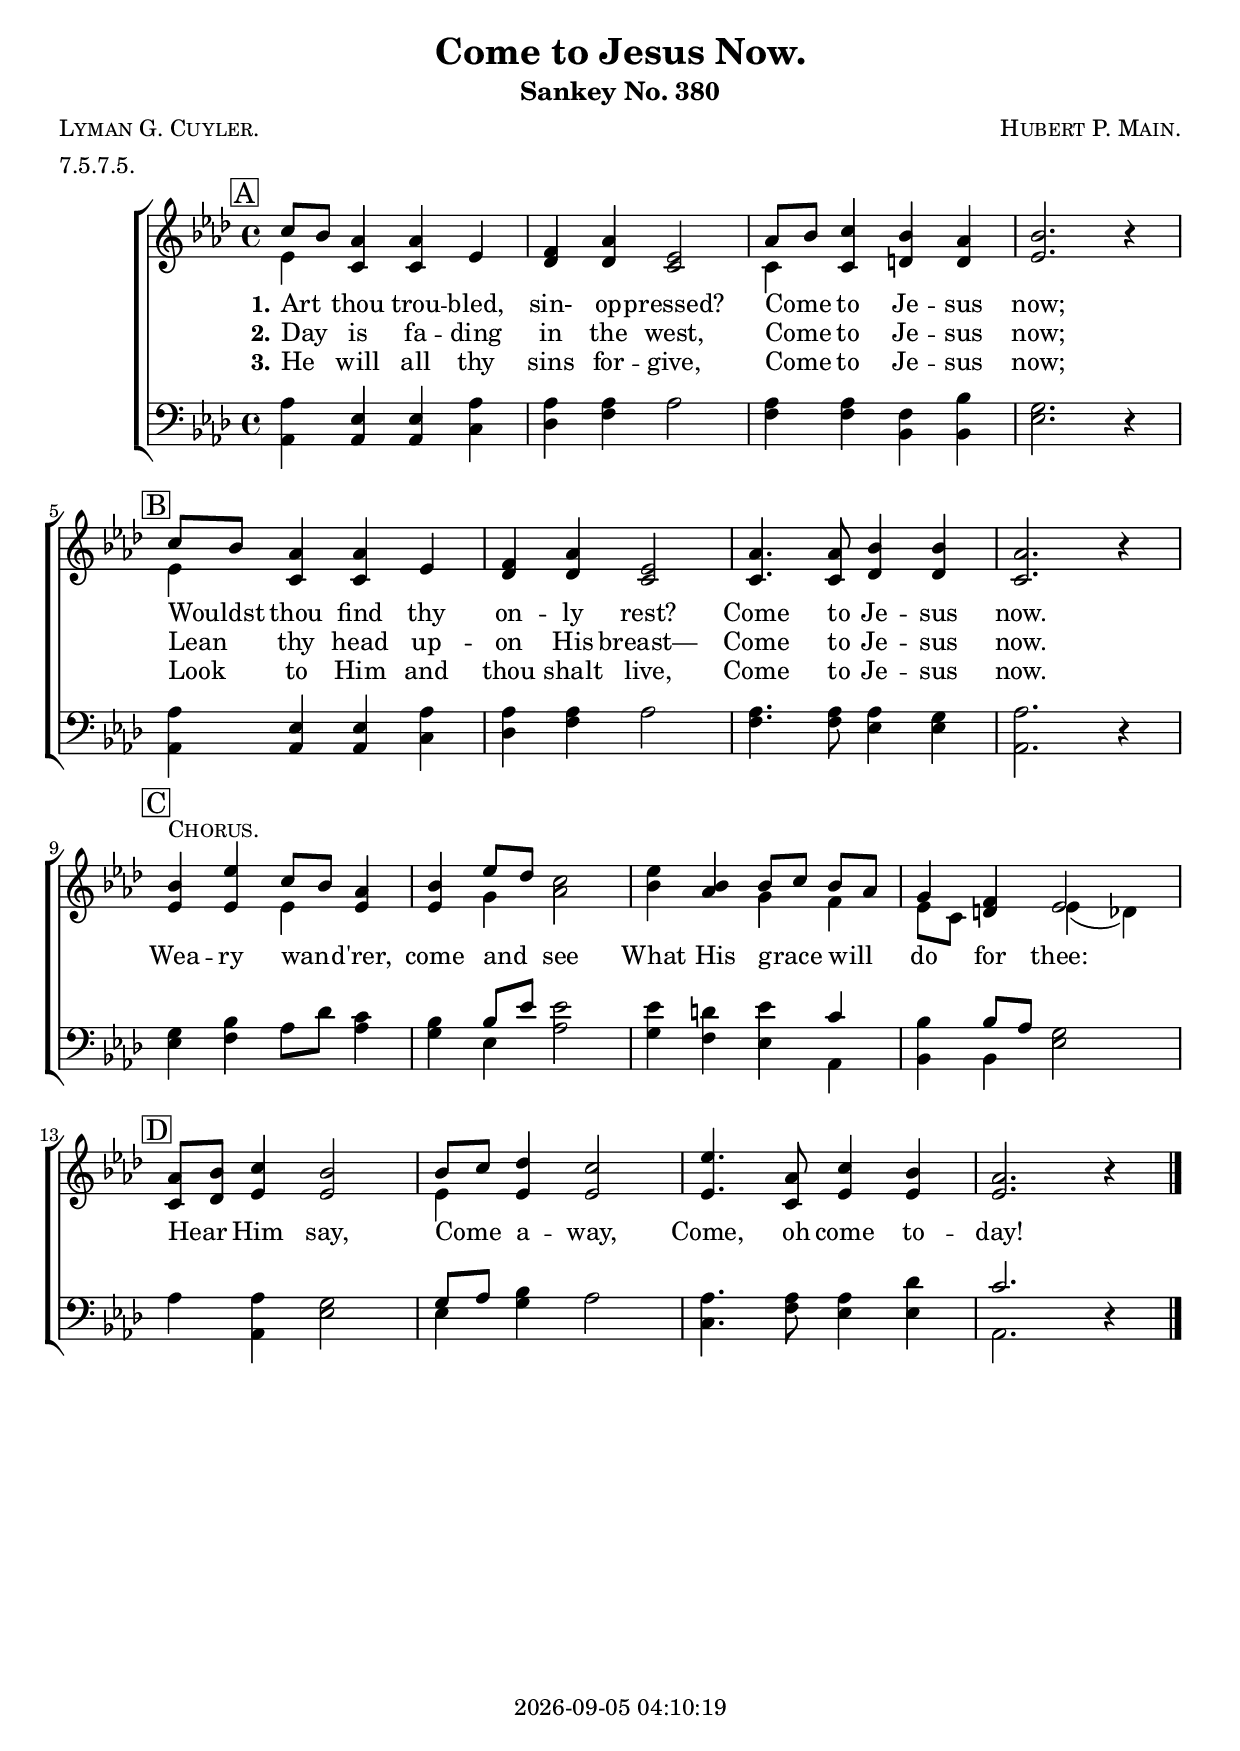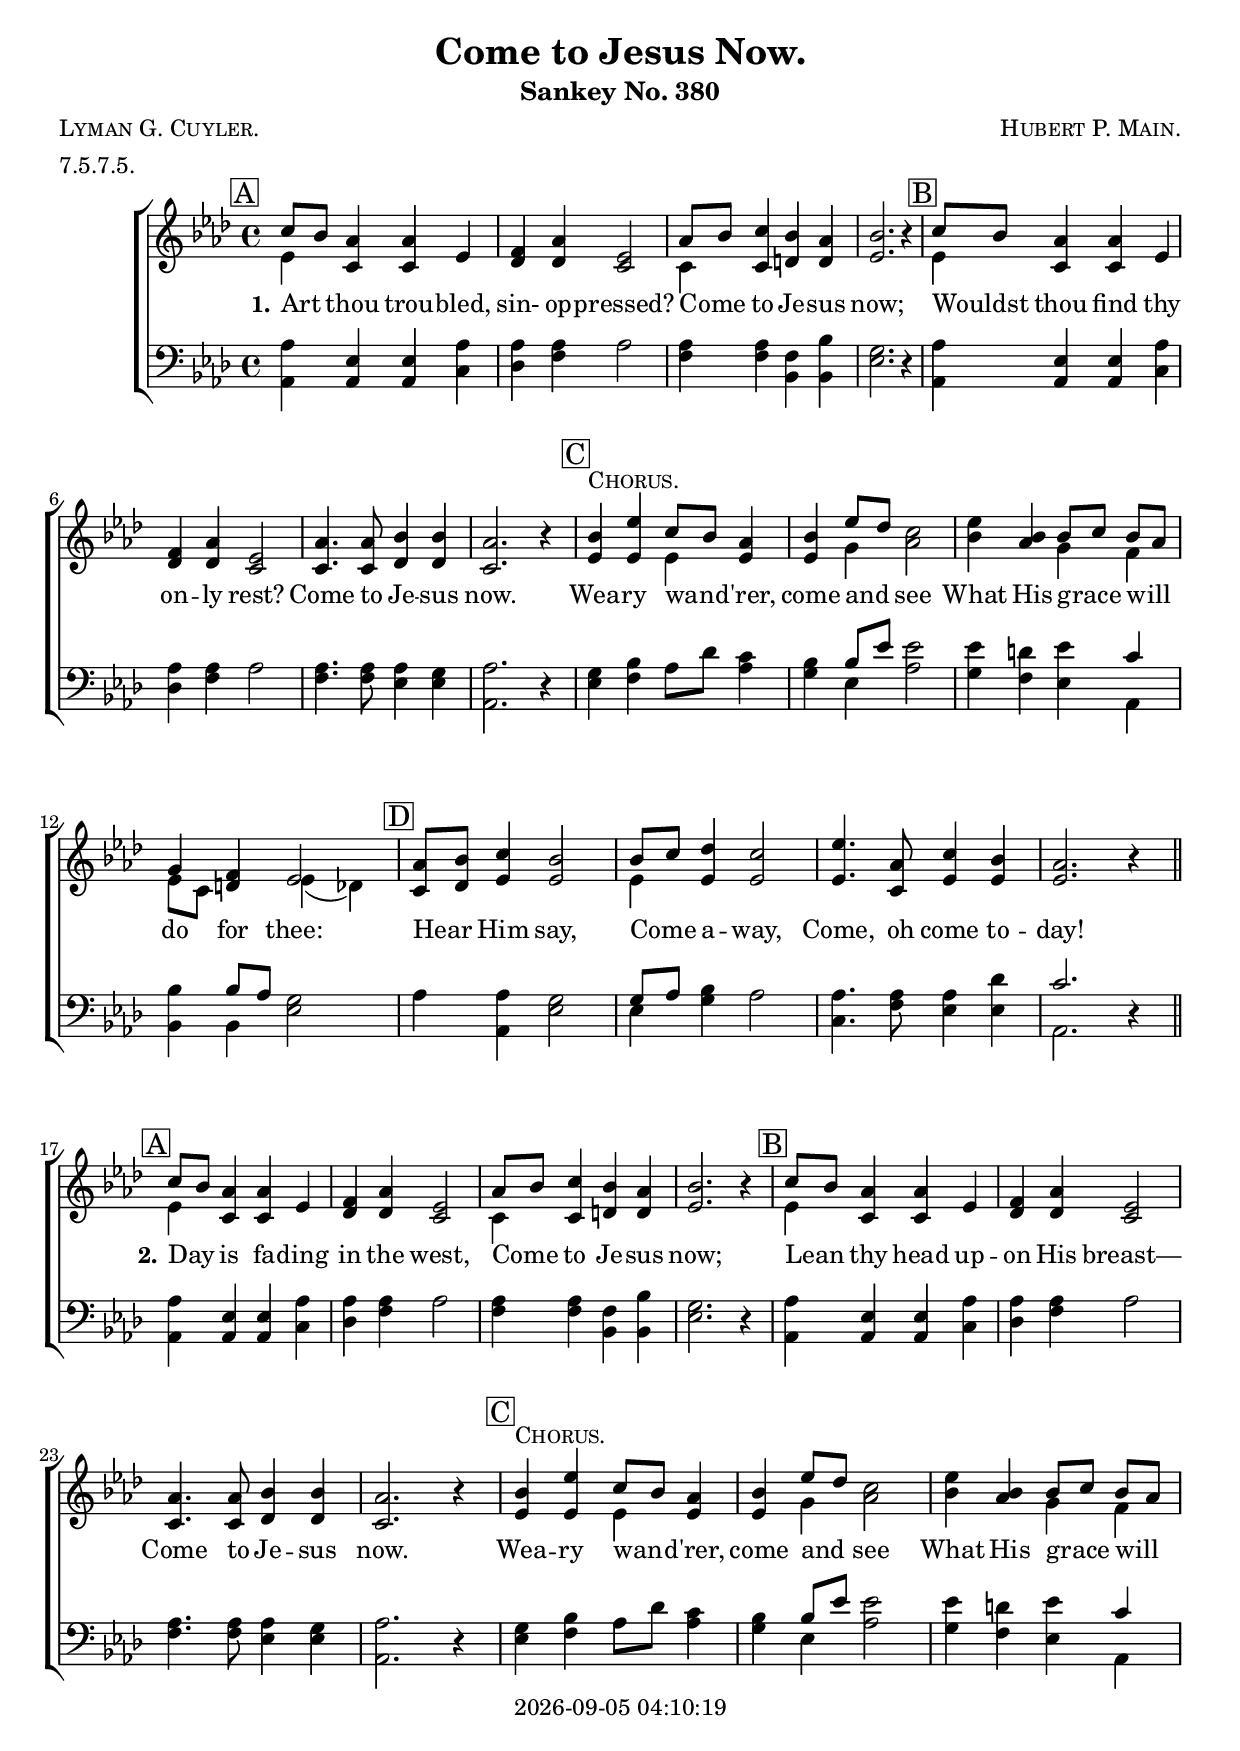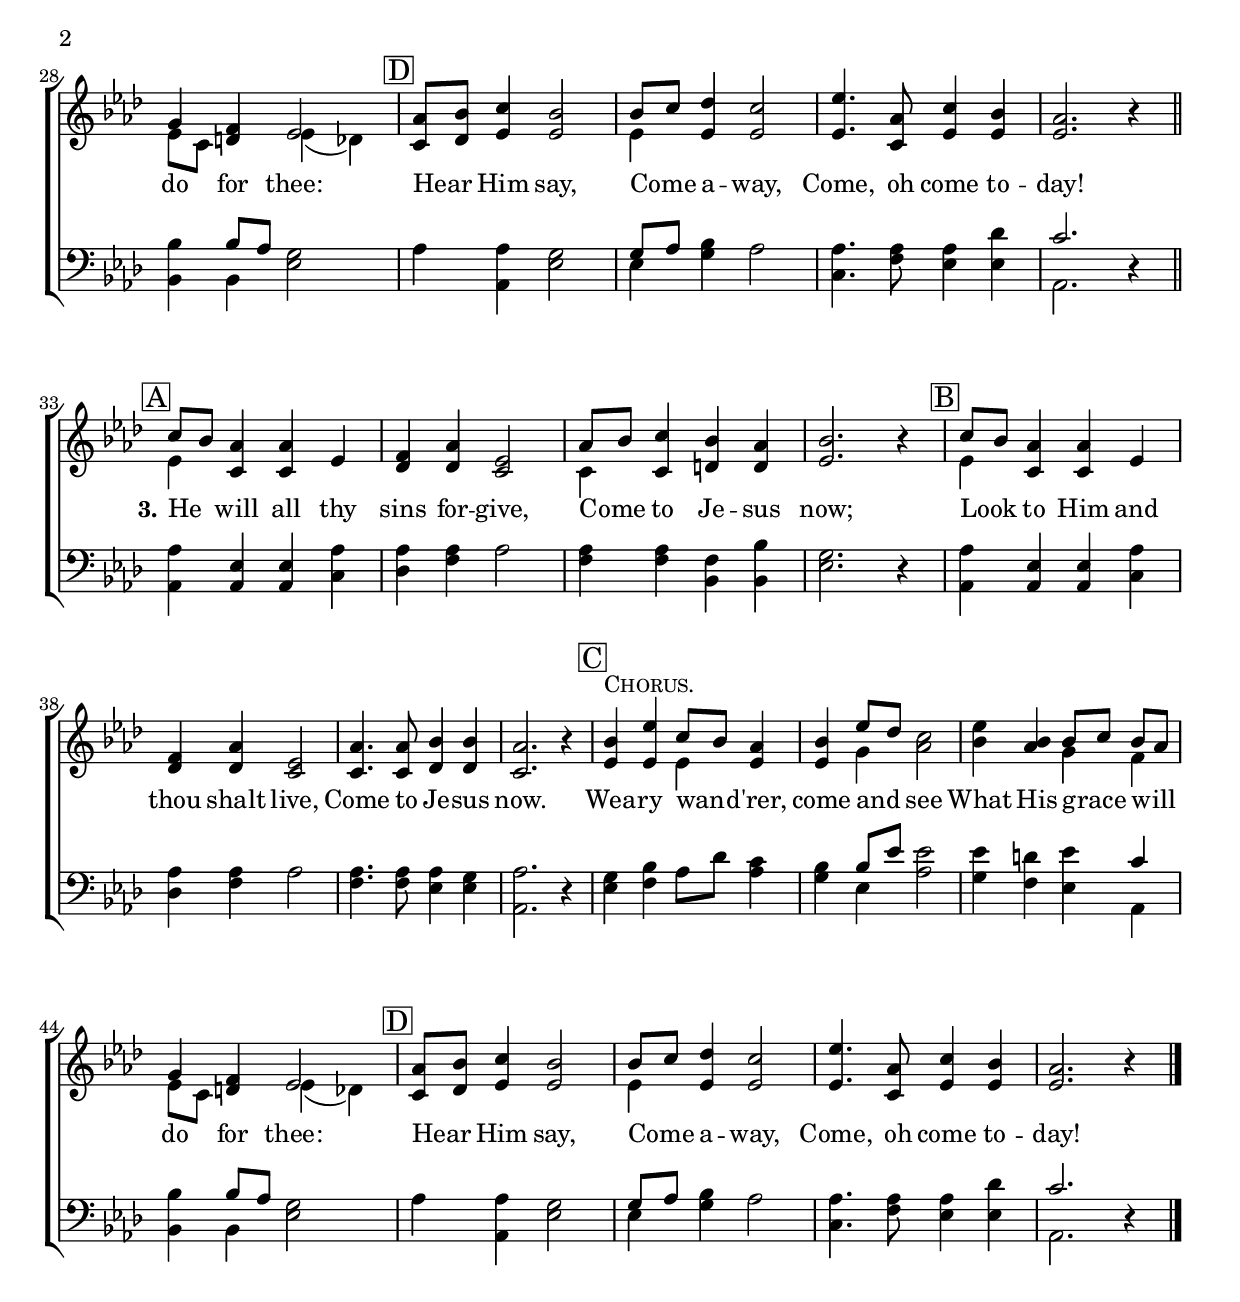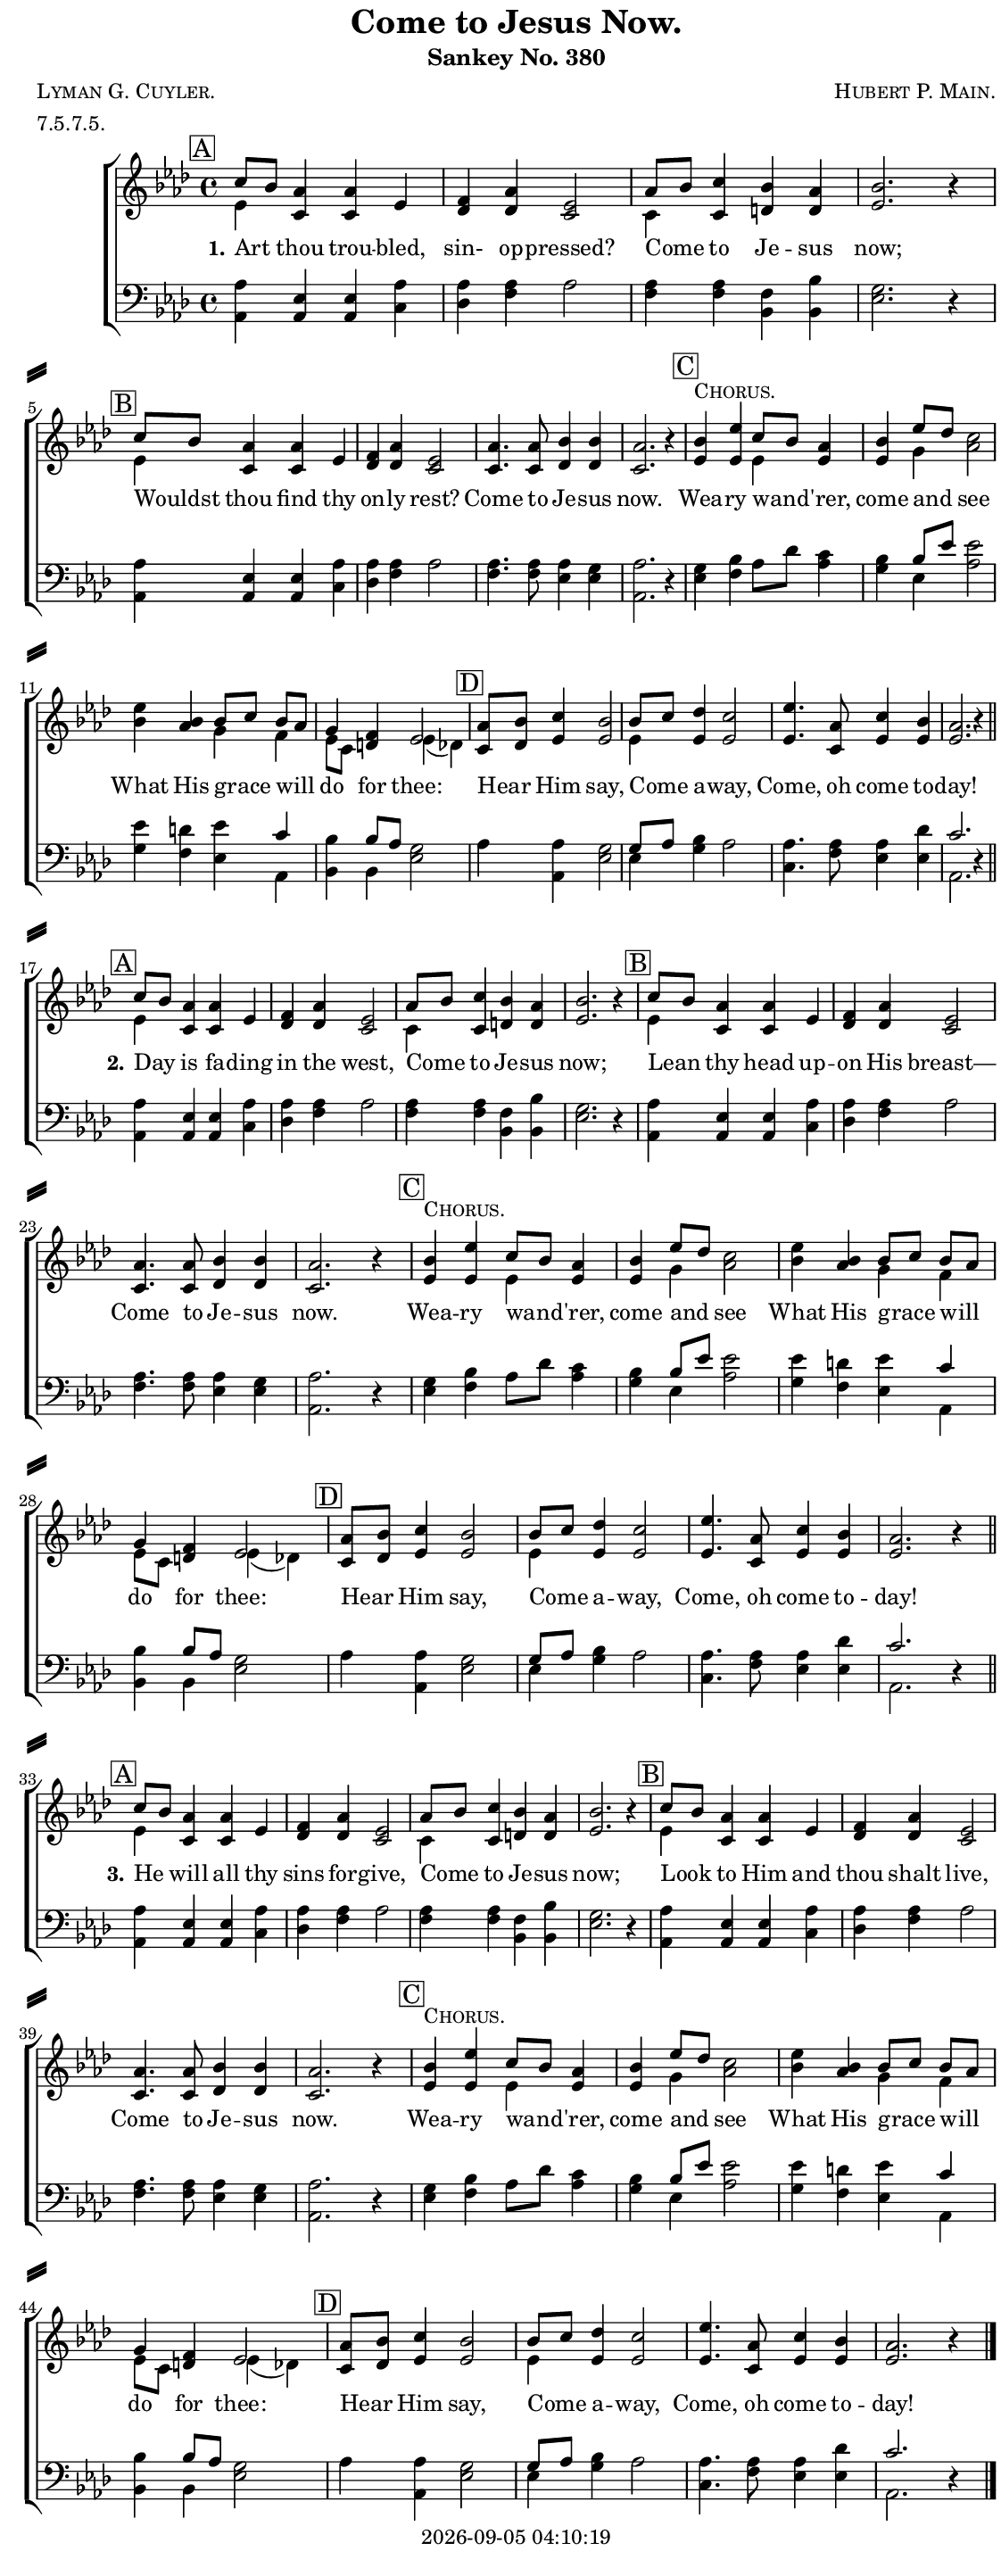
\version "2.22.1"

\include "articulate.ly"

today = #(strftime "%Y-%m-%d %H:%M:%S" (localtime (current-time)))

\header {
% centered at top
%  dedication  = "dedication"
  title       = "Come to Jesus Now."
  subtitle    = "Sankey No. 380"
%  subsubtitle = "Sankey 880 No. Y"
%  instrument  = "instrument"
  
% arrangement of following lines:
%
%  poet    composer
%  meter   arranger
%  piece       opus

  composer    = \markup\smallCaps "Hubert P. Main."
%  arranger    = "arranger"
%  opus        = "opus"

  poet        = \markup\smallCaps "Lyman G. Cuyler."
  meter       = \markup\smallCaps "7.5.7.5."
%  piece       = \markup\smallCaps "piece"

% centered at bottom
% tagline     = "tagline" % default lilypond version
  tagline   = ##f
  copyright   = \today
}

% #(set-global-staff-size 16)

global = {
  \key aes \major
  \time 4/4
}

RehearsalTrack = {
% \set Score.currentBarNumber = #5
  \mark \markup { \box "A" } s1*4
  \mark \markup { \box "B" } s1*4
  \mark \markup { \box "C" } s1*4
  \mark \markup { \box "D" } s1*4
}

TempoTrack = {
  \set Score.tempoHideNote = ##t
  \tempo 4=120
}

nl = { \bar "||" \break }

soprano = \relative {
  \autoBeamOff
  c''8[bes] aes4 4 ees
  f4 aes ees2
  aes8[bes] c4 bes aes
  bes2. r4
  c8[bes] aes4 4 ees % B
  f4 aes ees2
  aes4. 8 bes4 4
  aes2. r4
  bes4^\markup\smallCaps Chorus. ees c8[bes] aes4 % C
  bes4 ees8[des] c2
  ees4 bes bes8[c] bes[aes]
  g4 f ees2
  aes8[bes] c4 bes2 % D
  bes8[c] des4 c2
  ees4. aes,8 c4 bes
  aes2. r4
}

alto = \relative {
  \autoBeamOff
  ees'4 c c ees
  des4 4 c2
  c4 4 d4 4
  ees2. r4
  ees4 c c ees % B
  des4 4 c2
  c4. 8 des4 4
  c2. r4
  ees4 4 4 4 % C
  ees4 g aes2
  bes4 aes g f
  ees8[c] d4 ees4(des)
  c8[des] ees4 2 % D
  ees4 4 2
  ees4. c8 ees4 4
  ees2. r4
}

tenor = \relative {
  \autoBeamOff
  aes4 ees ees aes
  aes4 4 2
  aes4 4 f bes
  g2. r4
  aes4 ees ees aes % B
  aes4 4 2
  aes4. 8 4 g
  aes2. r4
  g4 bes aes8[des] c4 % C
  bes4 8[ees] ees2
  ees4 d ees c
  bes4 8[aes] g2
  aes4 4 g2 % D
  g8[aes] bes4 aes2
  aes4. 8 4 des
  c2. r4
}

bass = \relative {
  \autoBeamOff
  aes,4 4 4 c
  des4 f aes2
  f4 4 bes, bes
  ees2. r4
  aes,4 4 4 c % B
  des4 f aes2
  f4. 8 ees4 4
  aes,2. r4
  ees'4 f aes8[des] aes4 % C
  g4 ees aes2
  g4 f ees aes,
  bes4 4 ees2
  aes4 aes, ees'2 % D
  ees4 g aes2
  c,4. f8 ees4 4
  aes,2. r4
}

nom  = {   \set ignoreMelismata = ##t }
yesm = { \unset ignoreMelismata       }

chorus = \lyricmode {
  Wea -- ry wan -- d'rer, come and see
  What His grace will do for thee:
  Hear Him say, Come a -- way,
  Come, oh come to -- day!
}

verses = 3

wordsOne = \lyricmode {
  \set stanza = "1."
  Art thou trou -- bled, sin- op -- pressed?
  Come to Je -- sus now;
  Wouldst thou find thy on -- ly rest?
  Come to Je -- sus now.
}
  
wordsTwo = \lyricmode {
  \set stanza = "2."
  Day is fa -- ding in the west,
  Come to Je -- sus now;
  Lean thy head up -- on His breast—
  Come to Je -- sus now.
}
  
wordsThree = \lyricmode {
  \set stanza = "3."
  He will all thy sins for -- give,
  Come to Je -- sus now;
  Look to Him and thou shalt live,
  Come to Je -- sus now.
}
  
wordsMidi = \lyricmode {
  \set stanza = "1."
  "Art " "thou " trou "bled, " sin op "pressed? "
  "\nCome " "to " Je "sus " "now; "
  "\nWouldst " "thou " "find " "thy " on "ly " "rest? "
  "\nCome " "to " Je "sus " "now. "
  "\nWea" "ry " wan "d'rer, " "come " "and " "see "
  "\nWhat " "His " "grace " "will " "do " "for " "thee: "
  "\nHear " "Him " "say, " "Come " a "way, "
  "\nCome, " "oh " "come " to "day! "

  \set stanza = "2."
  "\nDay " "is " fa "ding " "in " "the " "west, "
  "\nCome " "to " Je "sus " "now; "
  "\nLean " "thy " "head " up "on " "His " "breast— "
  "\nCome " "to " Je "sus " "now. "
  "\nWea" "ry " wan "d'rer, " "come " "and " "see "
  "\nWhat " "His " "grace " "will " "do " "for " "thee: "
  "\nHear " "Him " "say, " "Come " a "way, "
  "\nCome, " "oh " "come " to "day! "

  \set stanza = "3."
  "\nHe " "will " "all " "thy " "sins " for "give, "
  "\nCome " "to " Je "sus " "now; "
  "\nLook " "to " "Him " "and " "thou " "shalt " "live, "
  "\nCome " "to " Je "sus " "now. "
  "\nWea" "ry " wan "d'rer, " "come " "and " "see "
  "\nWhat " "His " "grace " "will " "do " "for " "thee: "
  "\nHear " "Him " "say, " "Come " a "way, "
  "\nCome, " "oh " "come " to "day! "
}

\book {
  \bookOutputSuffix "midi"
  \score {
%    \articulate
        \new ChoirStaff <<
                                % Soprano staff
          \new Staff = soprano
          <<
            \new Voice { \repeat unfold \verses \TempoTrack     }
            \new Voice { \global \repeat unfold \verses \soprano \bar "|." }
            \addlyrics \wordsMidi
          >>
                                % Alto staff
          \new Staff = alto
          <<
            \new Voice { \global \repeat unfold \verses { \alto \nl } \bar "|." }
          >>
                                % Tenor staff
          \new Staff = tenor
          <<
            \clef "treble_8"
            \new Voice { \global \repeat unfold \verses \tenor }
          >>
                                % Bass staff
          \new Staff = bass
          <<
            \clef "bass"
            \new Voice { \global \repeat unfold \verses \bass }
          >>
        >>
    \midi {}
  }
}

\book {
  \bookOutputSuffix "repeat"
  \score {
        \new ChoirStaff <<
                                  % Joint soprano/alto staff
          \new Staff \with { printPartCombineTexts = ##f }
          <<
            \new Voice \RehearsalTrack
            \new Voice \TempoTrack
            \new NullVoice = "aligner" \soprano
            \new Voice = "women" \partCombine { \global \soprano \bar "|." } { \global \alto }
            \new Lyrics \lyricsto "aligner" { \wordsOne \chorus }
            \new Lyrics \lyricsto "aligner"   \wordsTwo
            \new Lyrics \lyricsto "aligner"   \wordsThree
          >>
                                  % Joint tenor/bass staff
          \new Staff \with { printPartCombineTexts = ##f }
          <<
            \clef "bass"
            \new Voice = "men" \partCombine { \global \tenor } { \global \bass }
          >>
        >>
    \layout {
      indent = 1.5\cm
      \pointAndClickOff
      \context {
        \Staff \RemoveAllEmptyStaves
      }
    }
  }
}

\book {
  \bookOutputSuffix "single"
  \score {
        \new ChoirStaff <<
                                  % Joint soprano/alto staff
          \new Staff \with { printPartCombineTexts = ##f }
          <<
            \new Voice { \repeat unfold \verses \RehearsalTrack }
            \new Voice { \repeat unfold \verses \TempoTrack }
            \new NullVoice = "aligner" { \repeat unfold \verses \soprano }
            \new Voice = "women" \partCombine { \global \repeat unfold \verses \soprano \bar "|." }
                                               { \global \repeat unfold \verses { \alto \nl } \bar "|." }
            \new Lyrics \lyricsto "aligner" { \wordsOne   \chorus
                                              \wordsTwo   \chorus
                                              \wordsThree \chorus
                                            }
          >>
                                  % Joint tenor/bass staff
          \new Staff \with { printPartCombineTexts = ##f }
          <<
            \clef "bass"
            \new Voice = "men" \partCombine { \global \repeat unfold \verses \tenor }
                                            { \global \repeat unfold \verses \bass }
          >>
        >>
    \layout {
      indent = 1.5\cm
      \pointAndClickOff
      \context {
        \Staff \RemoveAllEmptyStaves
      }
    }
  }
}

\book {
  \bookOutputSuffix "singlepage"
  \paper {
    top-margin = 0
    left-margin = 7
    right-margin = 1
    paper-width = 190\mm
    page-breaking = #ly:one-page-breaking
    system-system-spacing.basic-distance = #15
    system-separator-markup = \slashSeparator
  }
  \score {
        \new ChoirStaff <<
                                  % Joint soprano/alto staff
          \new Staff \with { printPartCombineTexts = ##f }
          <<
            \new Voice { \repeat unfold \verses \RehearsalTrack }
            \new Voice { \repeat unfold \verses \TempoTrack }
            \new NullVoice = "aligner" { \repeat unfold \verses \soprano }
            \new Voice = "women" \partCombine { \global \repeat unfold \verses \soprano \bar "|." }
                                               { \global \repeat unfold \verses { \alto \nl } \bar "|." }
            \new Lyrics \lyricsto "aligner" { \wordsOne   \chorus
                                              \wordsTwo   \chorus
                                              \wordsThree \chorus
                                            }
          >>
                                  % Joint tenor/bass staff
          \new Staff \with { printPartCombineTexts = ##f }
          <<
            \clef "bass"
            \new Voice = "men" \partCombine { \global \repeat unfold \verses \tenor }
                                            { \global \repeat unfold \verses \bass }
          >>
        >>
    \layout {
      indent = 1.5\cm
      \pointAndClickOff
      \context {
        \Staff \RemoveAllEmptyStaves
      }
    }
  }
}
